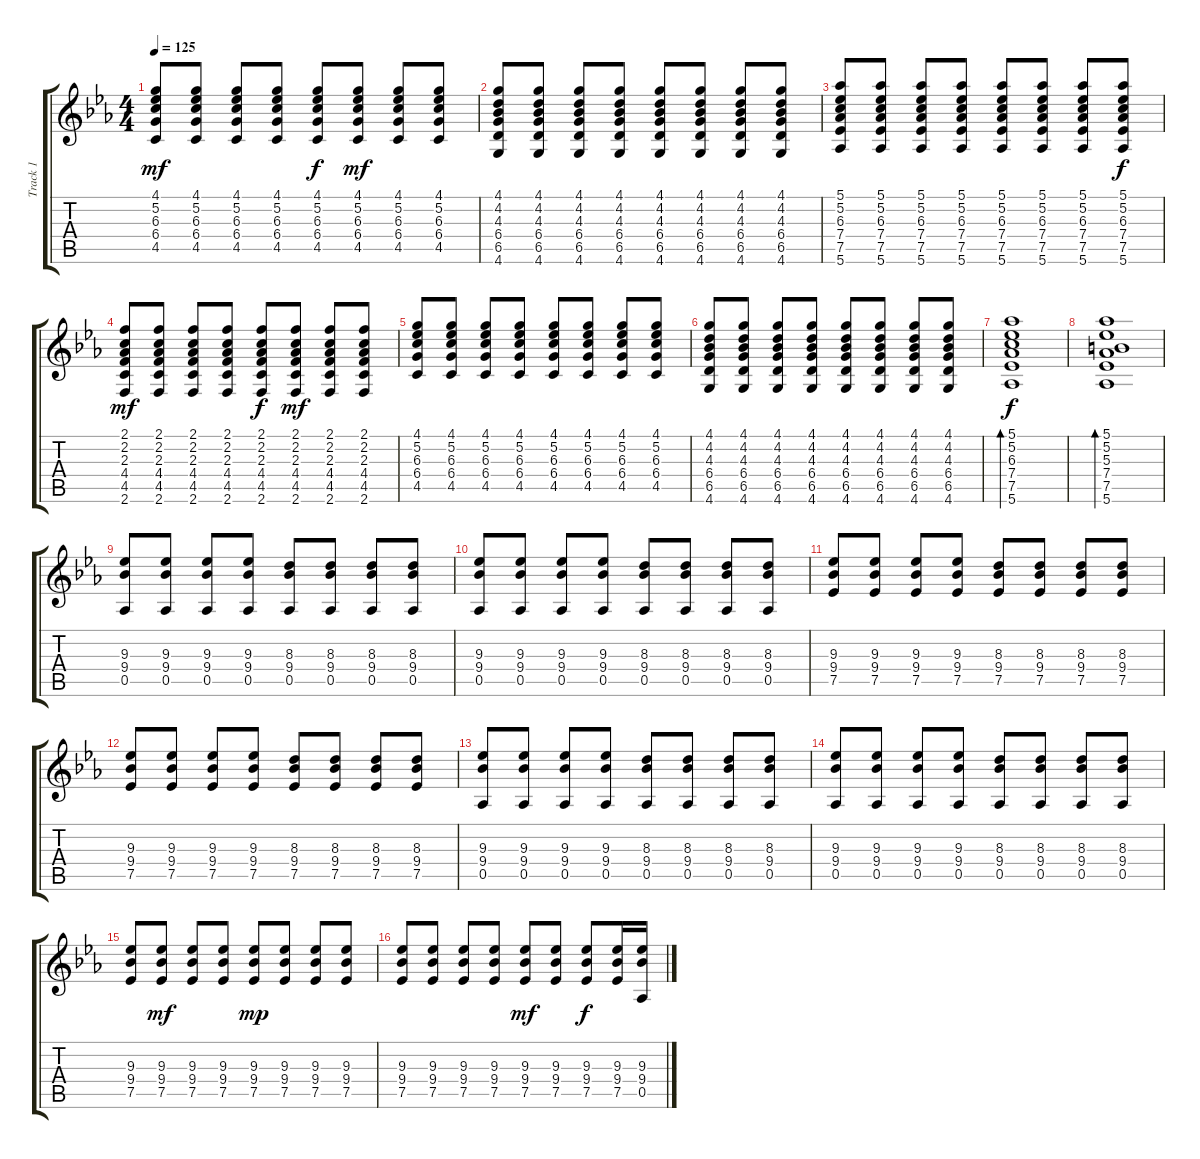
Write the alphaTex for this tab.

\track ("Track 1" "Track 1") {instrument acousticguitarsteel}
\staff {score tabs}
\tuning (Eb4 Bb3 Gb3 Db3 Ab2 Eb2) {hide}
\ts (4 4)
\tempo 125
\clef g2
\ks eb
(4.1 5.2 6.3 6.4 4.5).8{dy mf} (4.1 5.2 6.3 6.4 4.5).8 (4.1 5.2 6.3 6.4 4.5).8 (4.1 5.2 6.3 6.4 4.5).8 (4.1 5.2 6.3 6.4 4.5).8{dy f} (4.1 5.2 6.3 6.4 4.5).8{dy mf} (4.1 5.2 6.3 6.4 4.5).8 (4.1 5.2 6.3 6.4 4.5).8 |
(4.1 4.2 4.3 6.4 6.5 4.6).8 (4.1 4.2 4.3 6.4 6.5 4.6).8 (4.1 4.2 4.3 6.4 6.5 4.6).8 (4.1 4.2 4.3 6.4 6.5 4.6).8 (4.1 4.2 4.3 6.4 6.5 4.6).8 (4.1 4.2 4.3 6.4 6.5 4.6).8 (4.1 4.2 4.3 6.4 6.5 4.6).8 (4.1 4.2 4.3 6.4 6.5 4.6).8 |
(5.1 5.2 6.3 7.4 7.5 5.6).8 (5.1 5.2 6.3 7.4 7.5 5.6).8 (5.1 5.2 6.3 7.4 7.5 5.6).8 (5.1 5.2 6.3 7.4 7.5 5.6).8 (5.1 5.2 6.3 7.4 7.5 5.6).8 (5.1 5.2 6.3 7.4 7.5 5.6).8 (5.1 5.2 6.3 7.4 7.5 5.6).8 (5.1 5.2 6.3 7.4 7.5 5.6).8{dy f} |
(2.1 2.2 2.3 4.4 4.5 2.6).8{dy mf} (2.1 2.2 2.3 4.4 4.5 2.6).8 (2.1 2.2 2.3 4.4 4.5 2.6).8 (2.1 2.2 2.3 4.4 4.5 2.6).8 (2.1 2.2 2.3 4.4 4.5 2.6).8{dy f} (2.1 2.2 2.3 4.4 4.5 2.6).8{dy mf} (2.1 2.2 2.3 4.4 4.5 2.6).8 (2.1 2.2 2.3 4.4 4.5 2.6).8 |
(4.1 5.2 6.3 6.4 4.5).8 (4.1 5.2 6.3 6.4 4.5).8 (4.1 5.2 6.3 6.4 4.5).8 (4.1 5.2 6.3 6.4 4.5).8 (4.1 5.2 6.3 6.4 4.5).8 (4.1 5.2 6.3 6.4 4.5).8 (4.1 5.2 6.3 6.4 4.5).8 (4.1 5.2 6.3 6.4 4.5).8 |
(4.1 4.2 4.3 6.4 6.5 4.6).8 (4.1 4.2 4.3 6.4 6.5 4.6).8 (4.1 4.2 4.3 6.4 6.5 4.6).8 (4.1 4.2 4.3 6.4 6.5 4.6).8 (4.1 4.2 4.3 6.4 6.5 4.6).8 (4.1 4.2 4.3 6.4 6.5 4.6).8 (4.1 4.2 4.3 6.4 6.5 4.6).8 (4.1 4.2 4.3 6.4 6.5 4.6).8 |
(5.1 5.2 6.3 7.4 7.5 5.6).1{bd 240 dy f} |
(5.1 5.2 5.3 7.4 7.5 5.6).1{bd 240} |
(9.3 9.4 0.5).8 (9.3 9.4 0.5).8 (9.3 9.4 0.5).8 (9.3 9.4 0.5).8 (8.3 9.4 0.5).8 (8.3 9.4 0.5).8 (8.3 9.4 0.5).8 (8.3 9.4 0.5).8 |
(9.3 9.4 0.5).8 (9.3 9.4 0.5).8 (9.3 9.4 0.5).8 (9.3 9.4 0.5).8 (8.3 9.4 0.5).8 (8.3 9.4 0.5).8 (8.3 9.4 0.5).8 (8.3 9.4 0.5).8 |
(9.3 9.4 7.5).8 (9.3 9.4 7.5).8 (9.3 9.4 7.5).8 (9.3 9.4 7.5).8 (8.3 9.4 7.5).8 (8.3 9.4 7.5).8 (8.3 9.4 7.5).8 (8.3 9.4 7.5).8 |
(9.3 9.4 7.5).8 (9.3 9.4 7.5).8 (9.3 9.4 7.5).8 (9.3 9.4 7.5).8 (8.3 9.4 7.5).8 (8.3 9.4 7.5).8 (8.3 9.4 7.5).8 (8.3 9.4 7.5).8 |
(9.3 9.4 0.5).8 (9.3 9.4 0.5).8 (9.3 9.4 0.5).8 (9.3 9.4 0.5).8 (8.3 9.4 0.5).8 (8.3 9.4 0.5).8 (8.3 9.4 0.5).8 (8.3 9.4 0.5).8 |
(9.3 9.4 0.5).8 (9.3 9.4 0.5).8 (9.3 9.4 0.5).8 (9.3 9.4 0.5).8 (8.3 9.4 0.5).8 (8.3 9.4 0.5).8 (8.3 9.4 0.5).8 (8.3 9.4 0.5).8 |
(9.3 9.4 7.5).8 (9.3 9.4 7.5).8{dy mf} (9.3 9.4 7.5).8 (9.3 9.4 7.5).8 (9.3 9.4 7.5).8{dy mp} (9.3 9.4 7.5).8 (9.3 9.4 7.5).8 (9.3 9.4 7.5).8 |
(9.3 9.4 7.5).8 (9.3 9.4 7.5).8 (9.3 9.4 7.5).8 (9.3 9.4 7.5).8 (9.3 9.4 7.5).8{dy mf} (9.3 9.4 7.5).8 (9.3 9.4 7.5).8{dy f} (9.3 9.4 7.5).16 (9.3 9.4 0.5).16
